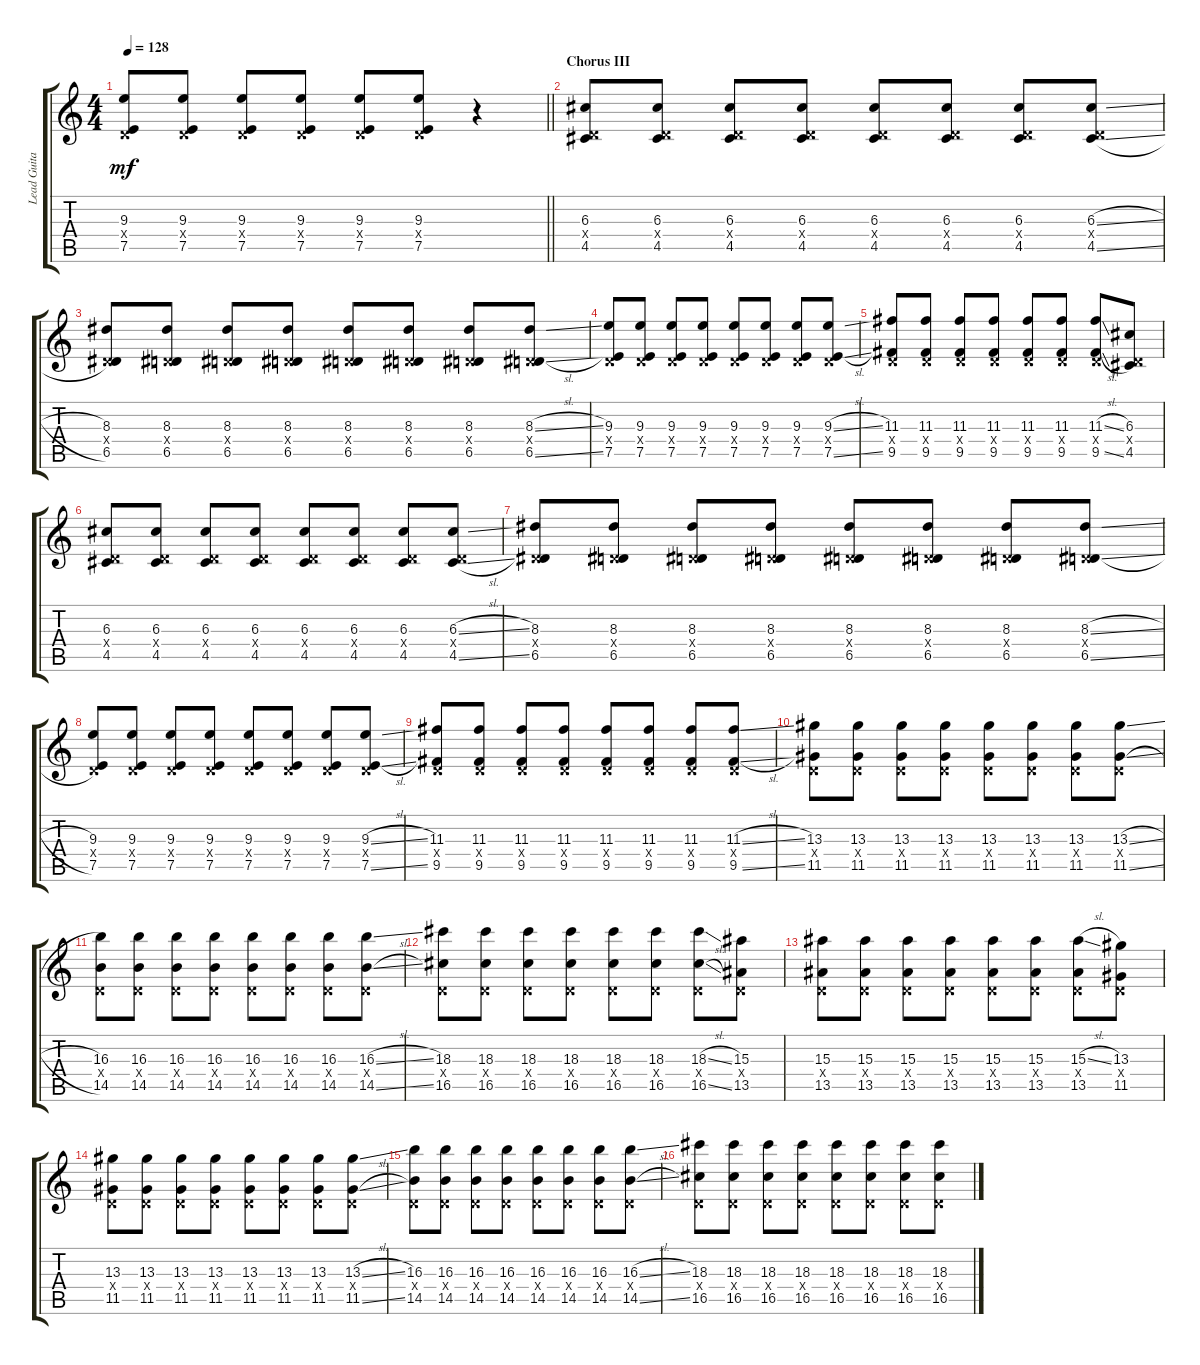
\track ("Lead Guitar" "Lead Guita") {instrument distortionguitar}
\staff {score tabs}
\tuning (E4 B3 G3 D3 A2 E2) {hide}
\ts (4 4)
\tempo 128
\clef g2
\barLineRight lightlight
\ks c
(9.3 0.4{x} 7.5).8{dy mf} (9.3 0.4{x} 7.5).8 (9.3 0.4{x} 7.5).8 (9.3 0.4{x} 7.5).8 (9.3 0.4{x} 7.5).8 (9.3 0.4{x} 7.5).8 r.4 |
\section ("" "Chorus III")
(6.3 0.4{x} 4.5).8 (6.3 0.4{x} 4.5).8 (6.3 0.4{x} 4.5).8 (6.3 0.4{x} 4.5).8 (6.3 0.4{x} 4.5).8 (6.3 0.4{x} 4.5).8 (6.3 0.4{x} 4.5).8 (6.3{sl} 0.4{x} 4.5{sl}).8 |
(8.3 0.4{x} 6.5).8 (8.3 0.4{x} 6.5).8 (8.3 0.4{x} 6.5).8 (8.3 0.4{x} 6.5).8 (8.3 0.4{x} 6.5).8 (8.3 0.4{x} 6.5).8 (8.3 0.4{x} 6.5).8 (8.3{sl} 0.4{x} 6.5{sl}).8 |
(9.3 0.4{x} 7.5).8 (9.3 0.4{x} 7.5).8 (9.3 0.4{x} 7.5).8 (9.3 0.4{x} 7.5).8 (9.3 0.4{x} 7.5).8 (9.3 0.4{x} 7.5).8 (9.3 0.4{x} 7.5).8 (9.3{sl} 0.4{x} 7.5{sl}).8 |
(11.3 0.4{x} 9.5).8 (11.3 0.4{x} 9.5).8 (11.3 0.4{x} 9.5).8 (11.3 0.4{x} 9.5).8 (11.3 0.4{x} 9.5).8 (11.3 0.4{x} 9.5).8 (11.3{sl} 0.4{x} 9.5{sl}).8 (6.3 0.4{x} 4.5).8 |
(6.3 0.4{x} 4.5).8 (6.3 0.4{x} 4.5).8 (6.3 0.4{x} 4.5).8 (6.3 0.4{x} 4.5).8 (6.3 0.4{x} 4.5).8 (6.3 0.4{x} 4.5).8 (6.3 0.4{x} 4.5).8 (6.3{sl} 0.4{x} 4.5{sl}).8 |
(8.3 0.4{x} 6.5).8 (8.3 0.4{x} 6.5).8 (8.3 0.4{x} 6.5).8 (8.3 0.4{x} 6.5).8 (8.3 0.4{x} 6.5).8 (8.3 0.4{x} 6.5).8 (8.3 0.4{x} 6.5).8 (8.3{sl} 0.4{x} 6.5{sl}).8 |
(9.3 0.4{x} 7.5).8 (9.3 0.4{x} 7.5).8 (9.3 0.4{x} 7.5).8 (9.3 0.4{x} 7.5).8 (9.3 0.4{x} 7.5).8 (9.3 0.4{x} 7.5).8 (9.3 0.4{x} 7.5).8 (9.3{sl} 0.4{x} 7.5{sl}).8 |
(11.3 0.4{x} 9.5).8 (11.3 0.4{x} 9.5).8 (11.3 0.4{x} 9.5).8 (11.3 0.4{x} 9.5).8 (11.3 0.4{x} 9.5).8 (11.3 0.4{x} 9.5).8 (11.3 0.4{x} 9.5).8 (11.3{sl} 0.4{x} 9.5{sl}).8 |
(13.3 0.4{x} 11.5).8 (13.3 0.4{x} 11.5).8 (13.3 0.4{x} 11.5).8 (13.3 0.4{x} 11.5).8 (13.3 0.4{x} 11.5).8 (13.3 0.4{x} 11.5).8 (13.3 0.4{x} 11.5).8 (13.3{sl} 0.4{x} 11.5{sl}).8 |
(16.3 0.4{x} 14.5).8 (16.3 0.4{x} 14.5).8 (16.3 0.4{x} 14.5).8 (16.3 0.4{x} 14.5).8 (16.3 0.4{x} 14.5).8 (16.3 0.4{x} 14.5).8 (16.3 0.4{x} 14.5).8 (16.3{sl} 0.4{x} 14.5{sl}).8 |
(18.3 0.4{x} 16.5).8 (18.3 0.4{x} 16.5).8 (18.3 0.4{x} 16.5).8 (18.3 0.4{x} 16.5).8 (18.3 0.4{x} 16.5).8 (18.3 0.4{x} 16.5).8 (18.3{sl} 0.4{x} 16.5{sl}).8 (15.3 0.4{x} 13.5).8 |
(15.3 0.4{x} 13.5).8 (15.3 0.4{x} 13.5).8 (15.3 0.4{x} 13.5).8 (15.3 0.4{x} 13.5).8 (15.3 0.4{x} 13.5).8 (15.3 0.4{x} 13.5).8 (15.3{sl} 0.4{x} 13.5).8 (13.3 0.4{x} 11.5).8 |
(13.3 0.4{x} 11.5).8 (13.3 0.4{x} 11.5).8 (13.3 0.4{x} 11.5).8 (13.3 0.4{x} 11.5).8 (13.3 0.4{x} 11.5).8 (13.3 0.4{x} 11.5).8 (13.3 0.4{x} 11.5).8 (13.3{sl} 0.4{x} 11.5{sl}).8 |
(16.3 0.4{x} 14.5).8 (16.3 0.4{x} 14.5).8 (16.3 0.4{x} 14.5).8 (16.3 0.4{x} 14.5).8 (16.3 0.4{x} 14.5).8 (16.3 0.4{x} 14.5).8 (16.3 0.4{x} 14.5).8 (16.3{sl} 0.4{x} 14.5{sl}).8 |
(18.3 0.4{x} 16.5).8 (18.3 0.4{x} 16.5).8 (18.3 0.4{x} 16.5).8 (18.3 0.4{x} 16.5).8 (18.3 0.4{x} 16.5).8 (18.3 0.4{x} 16.5).8 (18.3 0.4{x} 16.5).8 (18.3 0.4{x} 16.5).8
